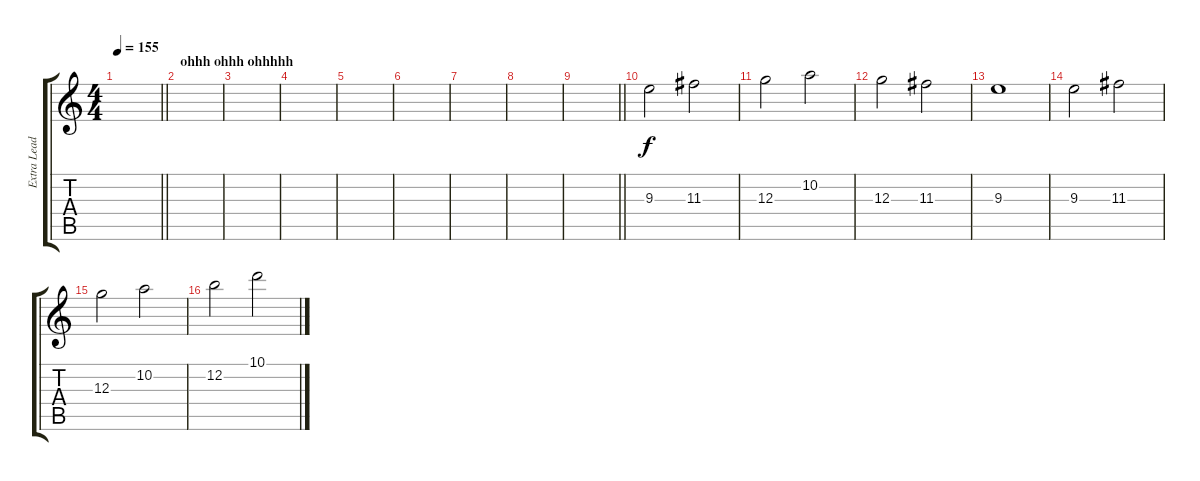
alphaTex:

\track ("Extra Lead" "Extra Lead") {instrument distortionguitar}
\staff {score tabs}
\tuning (E4 B3 G3 D3 A2 E2) {hide}
\ts (4 4)
\tempo 155
\clef g2
\barLineRight lightlight
\ks c
|
\section ("" "ohhh ohhh ohhhhh")
|
|
|
|
|
|
|
\barLineRight lightlight
|
\section ("" "")
9.3.2 11.3.2 |
12.3.2 10.2.2 |
12.3.2 11.3.2 |
9.3.1 |
9.3.2 11.3.2 |
12.3.2 10.2.2 |
12.2.2 10.1.2
